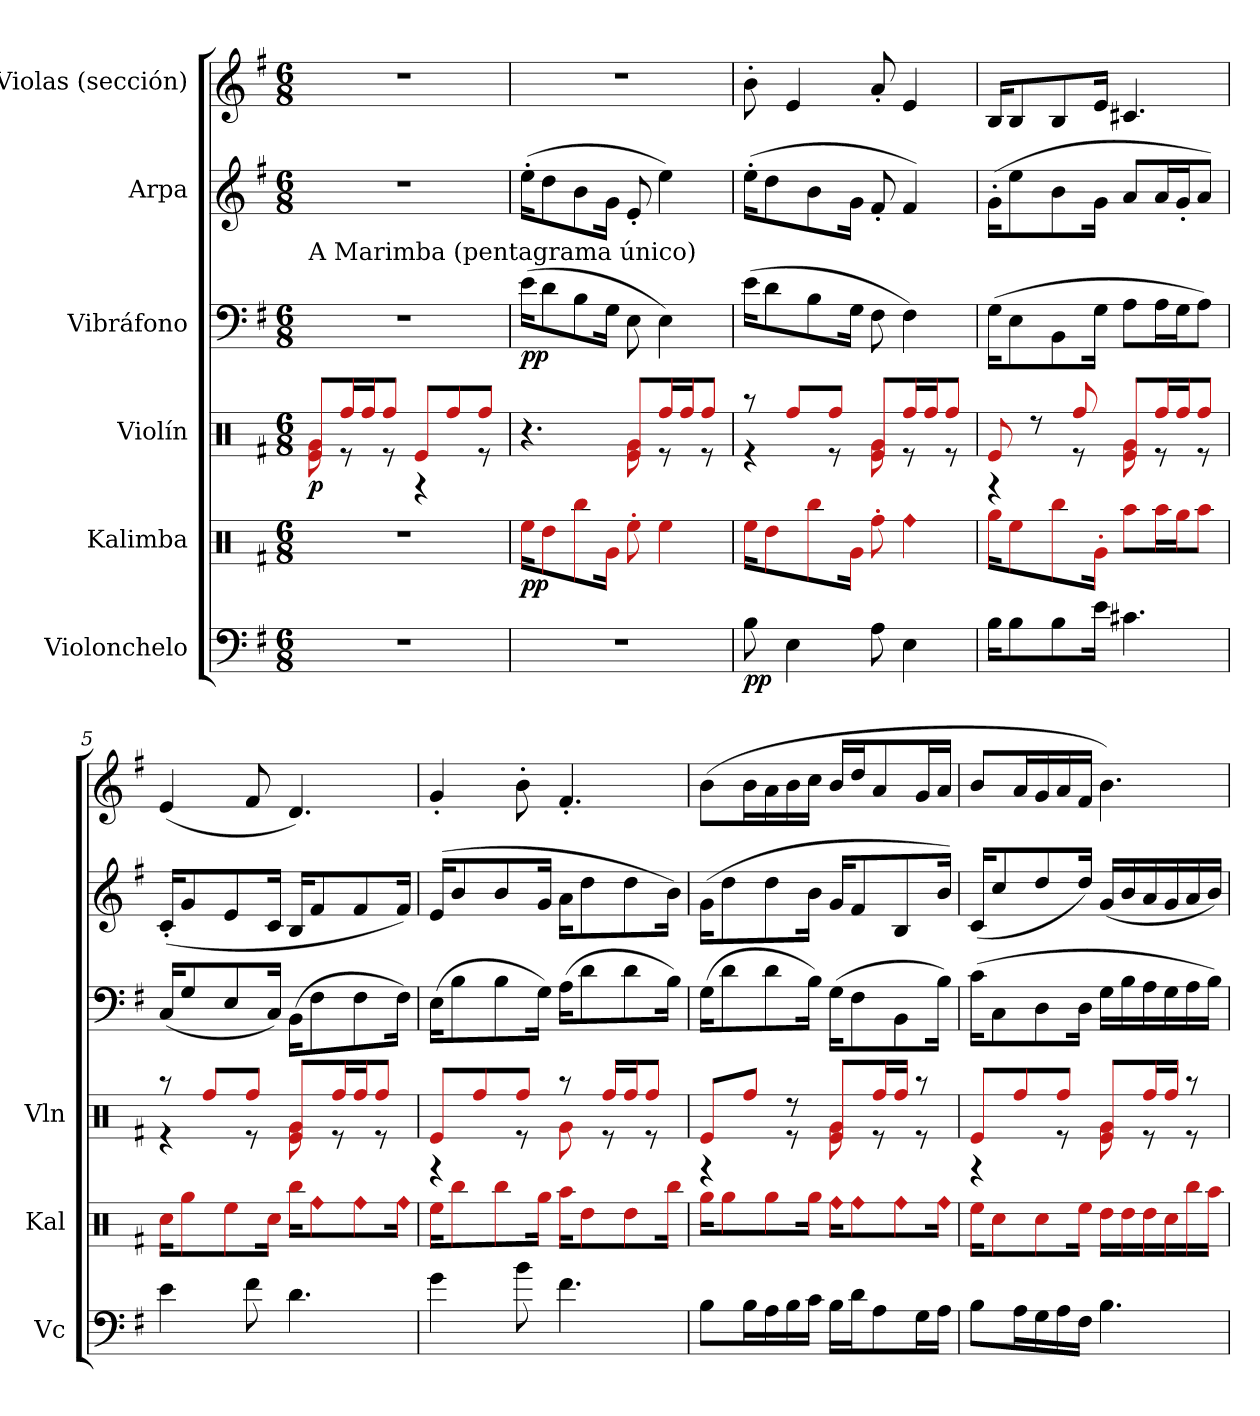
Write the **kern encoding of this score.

**kern	**dynam	**kern	**dynam	**kern	**dynam	**kern	**dynam	**kern	**kern
*part6	*part6	*part5	*part5	*part4	*part4	*part3	*part3	*part2	*part1
*staff6	*staff6	*staff5	*staff5	*staff4	*staff4	*staff3	*staff3	*staff2	*staff1
*I"Violonchelo	*	*I"Kalimba	*	*I"Violín	*	*I"Vibráfono	*	*I"Arpa	*I"Violas (sección)
*I'Vc	*	*I'Kal	*	*I'Vln	*	*	*	*	*
*stria5	*	*stria5	*	*stria5	*	*stria5	*	*	*
*clefF4	*	*clefX	*	*clefX	*	*clefF4	*	*clefG2	*clefG2
*k[f#]	*	*k[f#]	*	*k[f#]	*	*k[f#]	*	*k[f#]	*k[f#]
*M6/8	*	*M6/8	*	*M6/8	*	*M6/8	*	*M6/8	*M6/8
*MM60	*	*MM60	*	*MM60	*	*MM60	*	*MM60	*MM60
=1	=1	=1	=1	=1	=1	=1	=1	=1	=1
*	*	*	*	*^	*	*	*	*	*
!	!	!	!	!	!	!	!LO:TX:a:t=A Marimba (pentagrama único)	!	!	!
!	!	!	!	!	!	!LO:DY:b	!	!	!	!
2.r	.	2.r	.	8e/L	8g#X\	p	2.r	.	2.r	2.r
.	.	.	.	16ff/L	8r	.	.	.	.	.
.	.	.	.	16ff/J	.	.	.	.	.	.
.	.	.	.	8ff/J	8r	.	.	.	.	.
.	.	.	.	8e/L	4r	.	.	.	.	.
.	.	.	.	8ff/	.	.	.	.	.	.
.	.	.	.	8ff/J	8r	.	.	.	.	.
=2	=2	=2	=2	=2	=2	=2	=2	=2	=2	=2
!	!	!	!LO:DY:b	!	!	!	!	!LO:DY:b	!	!
2.r	.	16ee\KL	pp	4.r	4.ryy	.	(>16e\KL	pp	(>16ee'\KL	2.r
.	.	8dd\	.	.	.	.	8d\	.	8dd\	.
.	.	8bb\	.	.	.	.	8B\	.	8b\	.
.	.	16g\Jk	.	.	.	.	16G\Jk	.	16g\Jk	.
.	.	8ee'\	.	8e/L	8g#X\	.	8E\	.	8e'/	.
.	.	4ee\	.	16ff/L	8r	.	4E\)	.	4ee\)	.
.	.	.	.	16ff/J	.	.	.	.	.	.
.	.	.	.	8ff/J	8r	.	.	.	.	.
=3	=3	=3	=3	=3	=3	=3	=3	=3	=3	=3
!	!LO:DY:b	!	!	!	!	!	!	!	!	!
8B\	pp	16ee\KL	.	8r	4r	.	(>16e\KL	.	(>16ee'\KL	8b'\
.	.	8dd\	.	.	.	.	8d\	.	8dd\	.
4E\	.	.	.	8ff/L	.	.	.	.	.	4e/
.	.	8bb\	.	.	.	.	8B\	.	8b\	.
.	.	.	.	8ff/J	8r	.	.	.	.	.
.	.	16g\Jk	.	.	.	.	16G\Jk	.	16g\Jk	.
8A\	.	8ff'\	.	8e/L	8g#X\	.	8F#\	.	8f#'/	8a'/
!	!	!LO:N:head=diamond	!	!	!	!	!	!	!	!
4E\	.	4ff\	.	16ff/L	8r	.	4F#\)	.	4f#/)	4e/
.	.	.	.	16ff/J	.	.	.	.	.	.
.	.	.	.	8ff/J	8r	.	.	.	.	.
=4	=4	=4	=4	=4	=4	=4	=4	=4	=4	=4
16B\KL	.	16gg\KL	.	8e/	4r	.	(>16G\KL	.	(>16g'\KL	16B/KL
8B\	.	8ee\	.	.	.	.	8E\	.	8ee\	8B/
.	.	.	.	8r	.	.	.	.	.	.
8B\	.	8bb\	.	.	.	.	8BB\	.	8b\	8B/
.	.	.	.	8ff/	8r	.	.	.	.	.
16e\Jk	.	16g'\Jk	.	.	.	.	16G\Jk	.	16g\Jk	16e/Jk
4.c#X\	.	8aa\L	.	8e/L	8g#X\	.	8A\L	.	8a/L	4.c#X/
.	.	16aa\L	.	16ff/L	8r	.	16A\L	.	16a/L	.
.	.	16gg\J	.	16ff/J	.	.	16G\J	.	16g'/J	.
.	.	8aa\J	.	8ff/J	8r	.	8A\J)	.	8a/J)	.
=5	=5	=5	=5	=5	=5	=5	=5	=5	=5	=5
4e\	.	16cc\KL	.	8r	4r	.	(>16C/KL	.	(<16c'/KL	(<4e/
.	.	8gg\	.	.	.	.	8G/	.	8g/	.
.	.	.	.	8ff/L	.	.	.	.	.	.
.	.	8ee\	.	.	.	.	8E/	.	8e/	.
8f#\	.	.	.	8ff/J	8r	.	.	.	.	8f#/
.	.	16cc\Jk	.	.	.	.	16C/Jk)	.	16c/Jk	.
4.d\	.	16bb\KL	.	8e/L	8g#X\	.	(>16BB\KL	.	16B/KL	4.d/)
!	!	!LO:N:head=diamond	!	!	!	!	!	!	!	!
.	.	8ff\	.	.	.	.	8F#\	.	8f#/	.
.	.	.	.	16ff/L	8r	.	.	.	.	.
!	!	!LO:N:head=diamond	!	!	!	!	!	!	!	!
.	.	8ff\	.	16ff/J	.	.	8F#\	.	8f#/	.
.	.	.	.	8ff/J	8r	.	.	.	.	.
!	!	!LO:N:head=diamond	!	!	!	!	!	!	!	!
.	.	16ff\Jk	.	.	.	.	16F#\Jk)	.	16f#/Jk)	.
!!LO:LB:g=z
=6	=6	=6	=6	=6	=6	=6	=6	=6	=6	=6
4g\	.	16ee\KL	.	8e/L	4r	.	(>16E\KL	.	(>16e/KL	4g'/
.	.	8bb\	.	.	.	.	8B\	.	8b/	.
.	.	.	.	8ff/	.	.	.	.	.	.
.	.	8bb\	.	.	.	.	8B\	.	8b/	.
8b\	.	.	.	8ff/J	8r	.	.	.	.	8b'\
.	.	16gg\Jk	.	.	.	.	16G\Jk)	.	16g/Jk	.
4.f#\	.	16aa\KL	.	8r	8g#X\	.	(>16A\KL	.	16a\KL	4.f#'/
.	.	8dd\	.	.	.	.	8d\	.	8dd\	.
.	.	.	.	16ff/LL	8r	.	.	.	.	.
.	.	8dd\	.	16ff/J	.	.	8d\	.	8dd\	.
.	.	.	.	8ff/J	8r	.	.	.	.	.
.	.	16bb\Jk	.	.	.	.	16B\Jk)	.	16b\Jk)	.
=7	=7	=7	=7	=7	=7	=7	=7	=7	=7	=7
8B\L	.	16gg\KL	.	8e/L	4r	.	(>16G\KL	.	(>16g\KL	(>8b\L
.	.	8gg\	.	.	.	.	8d\	.	8dd\	.
16B\L	.	.	.	8ff/J	.	.	.	.	.	16b\L
16A\	.	8gg\	.	.	.	.	8d\	.	8dd\	16a\
16B\	.	.	.	8r	8r	.	.	.	.	16b\
16c\JJ	.	16gg\Jk	.	.	.	.	16B\Jk)	.	16b\Jk	16cc\JJ
!	!	!LO:N:head=diamond	!	!	!	!	!	!	!	!
16B\LL	.	16ff\KL	.	8e/L	8g#X\	.	(>16G\KL	.	16g/KL	16b/LL
!	!	!LO:N:head=diamond	!	!	!	!	!	!	!	!
16d\J	.	8ff\	.	.	.	.	8F#\	.	8f#/	16dd/J
8A\	.	.	.	16ff/L	8r	.	.	.	.	8a/
!	!	!LO:N:head=diamond	!	!	!	!	!	!	!	!
.	.	8ff\	.	16ff/JJ	.	.	8BB\	.	8B/	.
16G\L	.	.	.	8r	8r	.	.	.	.	16g/L
!	!	!LO:N:head=diamond	!	!	!	!	!	!	!	!
16A\JJ	.	16ff\Jk	.	.	.	.	16B\Jk)	.	16b/Jk)	16a/JJ
!!LO:LB:g=z
=8	=8	=8	=8	=8	=8	=8	=8	=8	=8	=8
8B\L	.	16ee\KL	.	8e/L	4r	.	(>16c\KL	.	(<16c/KL	8b/L
.	.	8cc\	.	.	.	.	8C\	.	8cc/	.
16A\L	.	.	.	8ff/	.	.	.	.	.	16a/L
16G\	.	8cc\	.	.	.	.	8D\	.	8dd/	16g/
16A\	.	.	.	8ff/J	8r	.	.	.	.	16a/
16F#\JJ	.	16ee\Jk	.	.	.	.	16D\Jk	.	16dd/Jk)	16f#/JJ
4.B\	.	16dd\LL	.	8e/L	8g#X\	.	16G\LL	.	(<16g/LL	4.b\)
.	.	16dd\	.	.	.	.	16B\	.	16b/	.
.	.	16dd-X\	.	16ff/L	8r	.	16A\	.	16a/	.
.	.	16cc\	.	16ff/JJ	.	.	16G\	.	16g/	.
.	.	16bb\	.	8r	8r	.	16A\	.	16a/	.
.	.	16aa\JJ	.	.	.	.	16B\JJ)	.	16b/JJ)	.
*	*	*	*	*v	*v	*	*	*	*	*
=	=	=	=	=	=	=	=	=	=
*-	*-	*-	*-	*-	*-	*-	*-	*-	*-
